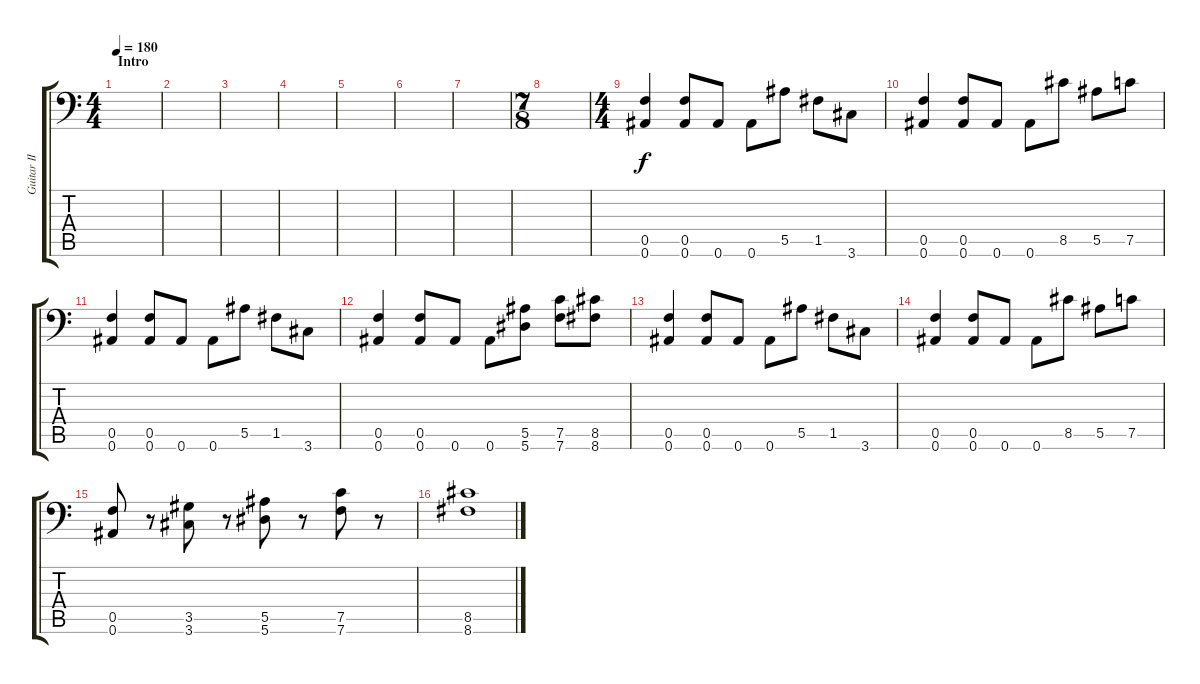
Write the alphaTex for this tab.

\track ("Guitar II" "Guitar II") {instrument distortionguitar}
\staff {score tabs}
\tuning (C4 G3 Eb3 Bb2 F2 Bb1) {hide}
\ts (4 4)
\section ("" "Intro")
\tempo 180
\clef f4
\ks c
|
|
|
|
|
|
|
\ts (7 8)
|
\ts (4 4)
(0.5 0.6).4 (0.5 0.6).8 0.6.8 0.6.8 5.5.8 1.5.8 3.6.8 |
(0.5 0.6).4 (0.5 0.6).8 0.6.8 0.6.8 8.5.8 5.5.8 7.5.8 |
(0.5 0.6).4 (0.5 0.6).8 0.6.8 0.6.8 5.5.8 1.5.8 3.6.8 |
(0.5 0.6).4 (0.5 0.6).8 0.6.8 0.6.8 (5.5 5.6).8 (7.5 7.6).8 (8.5 8.6).8 |
(0.5 0.6).4 (0.5 0.6).8 0.6.8 0.6.8 5.5.8 1.5.8 3.6.8 |
(0.5 0.6).4 (0.5 0.6).8 0.6.8 0.6.8 8.5.8 5.5.8 7.5.8 |
(0.5 0.6).8 r.8 (3.5 3.6).8 r.8 (5.5 5.6).8 r.8 (7.5 7.6).8 r.8 |
(8.5 8.6).1
